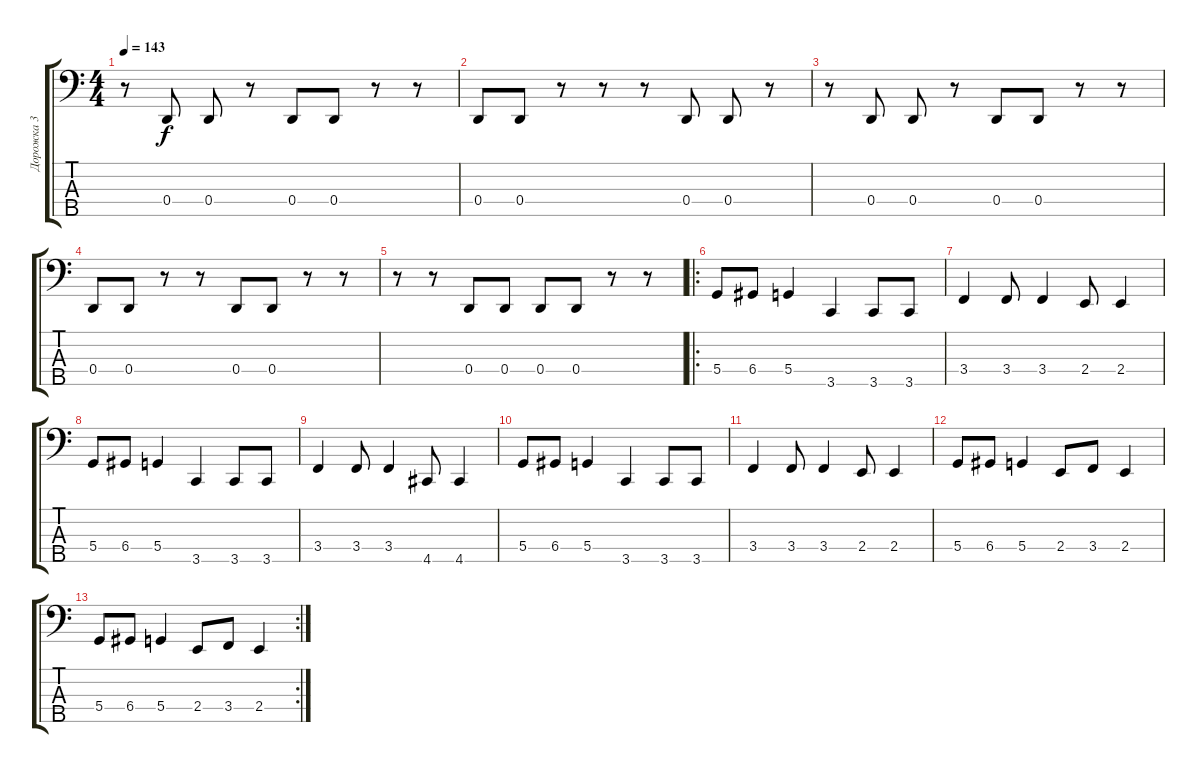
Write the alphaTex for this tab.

\track ("Дорожка 3" "Дорожка 3") {instrument electricbassfinger}
\staff {score tabs}
\tuning (F2 C2 G1 D1 A0) {hide}
\ts (4 4)
\tempo 143
\clef f4
\ks c
r.8{dy f} 0.4.8 0.4.8 r.8 0.4.8 0.4.8 r.8 r.8 |
0.4.8{volume 16 instrument slapbass1} 0.4.8 r.8 r.8 r.8 0.4.8 0.4.8 r.8 |
r.8 0.4.8 0.4.8 r.8 0.4.8 0.4.8 r.8 r.8 |
0.4.8{volume 16 instrument slapbass1} 0.4.8 r.8 r.8 0.4.8 0.4.8 r.8 r.8 |
r.8 r.8 0.4.8 0.4.8 0.4.8 0.4.8 r.8 r.8 |
\ro
5.4.8 6.4.8 5.4.4 3.5.4 3.5.8 3.5.8 |
3.4.4 3.4.8 3.4.4 2.4.8 2.4.4 |
5.4.8 6.4.8 5.4.4 3.5.4 3.5.8 3.5.8 |
3.4.4 3.4.8 3.4.4 4.5.8 4.5.4 |
5.4.8 6.4.8 5.4.4 3.5.4 3.5.8 3.5.8 |
3.4.4 3.4.8 3.4.4 2.4.8 2.4.4 |
5.4.8 6.4.8 5.4.4 2.4.8 3.4.8 2.4.4 |
\rc 2
5.4.8 6.4.8 5.4.4 2.4.8 3.4.8 2.4.4
